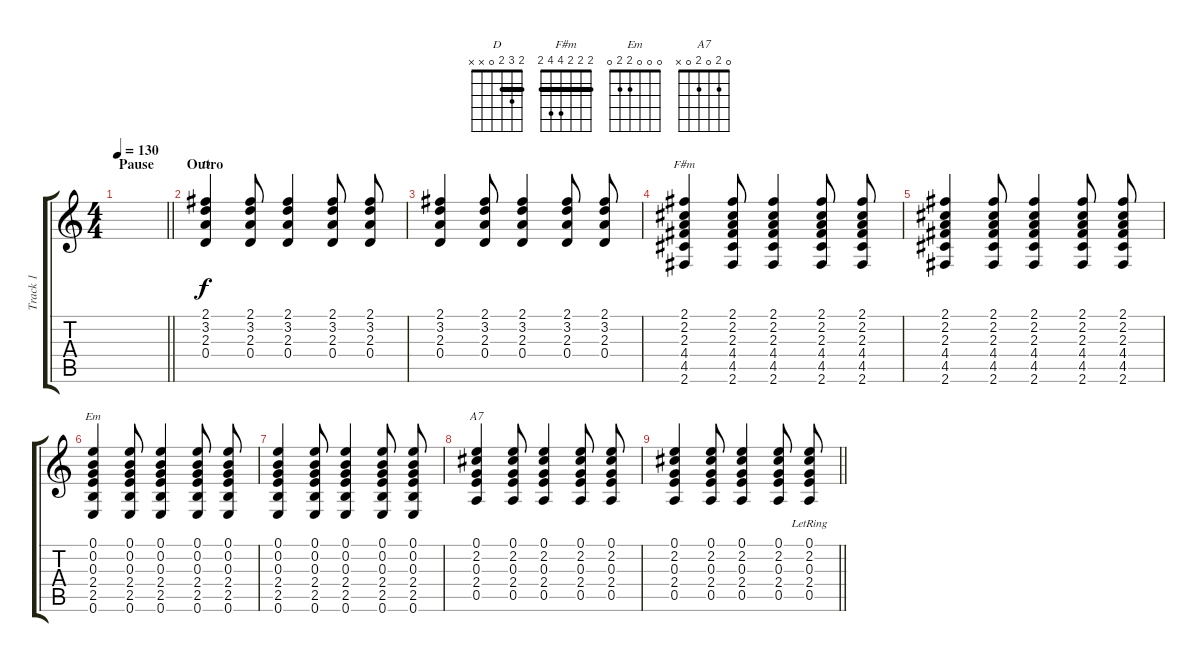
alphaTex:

\track ("Track 1" "Track 1") {instrument distortionguitar}
\staff {score tabs}
\tuning (E4 B3 G3 D3 A2 E2) {hide}
\chord ("D" 2 3 2 0 x x) {barre 2}
\chord ("F#m" 2 2 2 4 4 2) {barre 2}
\chord ("Em" 0 0 0 2 2 0)
\chord ("A7" 0 2 0 2 0 x)
\ts (4 4)
\section ("" "Pause")
\tempo 130
\clef g2
\barLineRight lightlight
\ks c
|
\section ("" "Outro")
(2.1 3.2 2.3 0.4).4{ch "D"} (2.1 3.2 2.3 0.4).8 (2.1 3.2 2.3 0.4).4 (2.1 3.2 2.3 0.4).8 (2.1 3.2 2.3 0.4).8 |
(2.1 3.2 2.3 0.4).4 (2.1 3.2 2.3 0.4).8 (2.1 3.2 2.3 0.4).4 (2.1 3.2 2.3 0.4).8 (2.1 3.2 2.3 0.4).8 |
(2.1 2.2 2.3 4.4 4.5 2.6).4{ch "F#m"} (2.1 2.2 2.3 4.4 4.5 2.6).8 (2.1 2.2 2.3 4.4 4.5 2.6).4 (2.1 2.2 2.3 4.4 4.5 2.6).8 (2.1 2.2 2.3 4.4 4.5 2.6).8 |
(2.1 2.2 2.3 4.4 4.5 2.6).4 (2.1 2.2 2.3 4.4 4.5 2.6).8 (2.1 2.2 2.3 4.4 4.5 2.6).4 (2.1 2.2 2.3 4.4 4.5 2.6).8 (2.1 2.2 2.3 4.4 4.5 2.6).8 |
(0.1 0.2 0.3 2.4 2.5 0.6).4{ch "Em"} (0.1 0.2 0.3 2.4 2.5 0.6).8 (0.1 0.2 0.3 2.4 2.5 0.6).4 (0.1 0.2 0.3 2.4 2.5 0.6).8 (0.1 0.2 0.3 2.4 2.5 0.6).8 |
(0.1 0.2 0.3 2.4 2.5 0.6).4 (0.1 0.2 0.3 2.4 2.5 0.6).8 (0.1 0.2 0.3 2.4 2.5 0.6).4 (0.1 0.2 0.3 2.4 2.5 0.6).8 (0.1 0.2 0.3 2.4 2.5 0.6).8 |
(0.1 2.2 0.3 2.4 0.5).4{ch "A7"} (0.1 2.2 0.3 2.4 0.5).8 (0.1 2.2 0.3 2.4 0.5).4 (0.1 2.2 0.3 2.4 0.5).8 (0.1 2.2 0.3 2.4 0.5).8 |
\barLineRight lightlight
(0.1 2.2 0.3 2.4 0.5).4 (0.1 2.2 0.3 2.4 0.5).8 (0.1 2.2 0.3 2.4 0.5).4 (0.1 2.2 0.3 2.4 0.5).8 (0.1 2.2 0.3 2.4{lr} 0.5).8
